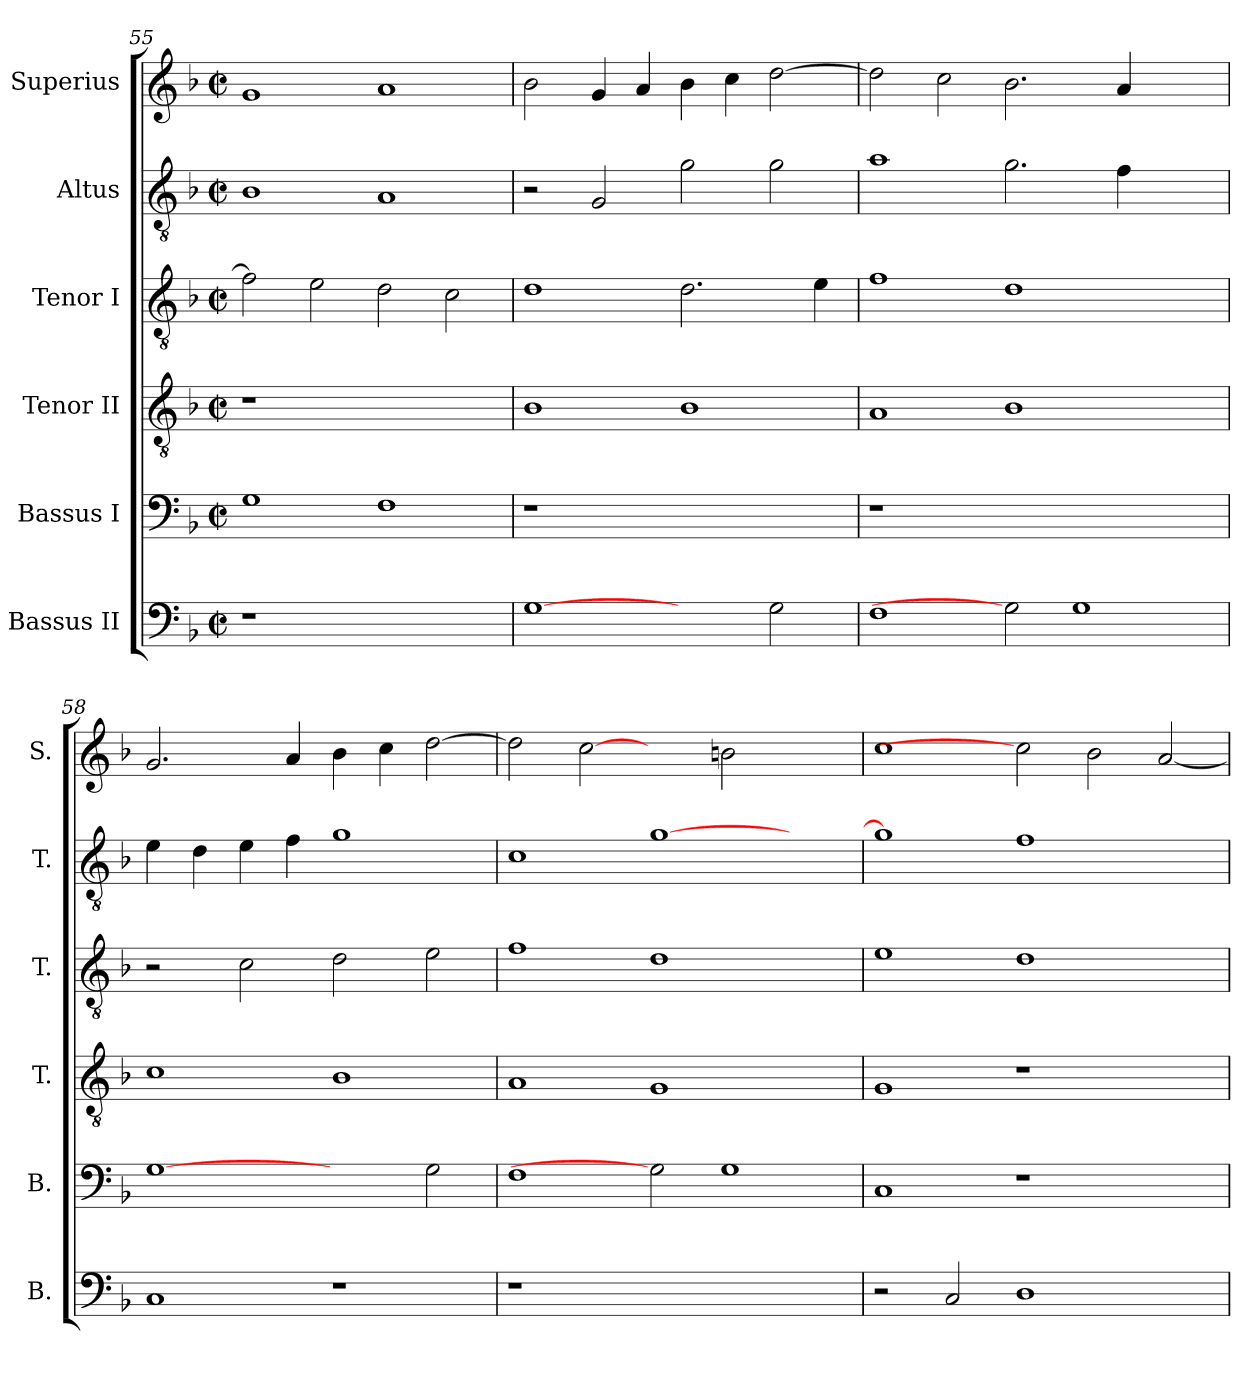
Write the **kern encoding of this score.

**kern	**kern	**kern	**kern	**kern	**kern
*part6	*part5	*part4	*part3	*part2	*part1
*staff6	*staff5	*staff4	*staff3	*staff2	*staff1
*I"Bassus II	*I"Bassus I	*I"Tenor II	*I"Tenor I	*I"Altus	*I"Superius
*I'B.	*I'B.	*I'T.	*I'T.	*I'T.	*I'S.
*clefF4	*clefF4	*clefGv2	*clefGv2	*clefGv2	*clefG2
*	*	*ITrd7c12	*ITrd7c12	*ITrd7c12	*
*k[b-]	*k[b-]	*k[b-]	*k[b-]	*k[b-]	*k[b-]
*F:	*F:	*F:	*F:	*F:	*F:
*M2/2	*M2/2	*M2/2	*M2/2	*M2/2	*M2/2
*met(c|)	*met(c|)	*met(c|)	*met(c|)	*met(c|)	*met(c|)
=55	=55	=55	=55	=55	=55
!LO:N:vis=1	!	!LO:N:vis=1	!	!	!
1r	1Gi	1r	2Fi\]	1BB-i	1gi
.	.	.	2Ei\	.	.
1ryy	1Fi	1ryy	2Di\	1AAi	1ai
.	.	.	2Ci\	.	.
=56	=56	=56	=56	=56	=56
!	!LO:N:vis=1	!	!	!	!
[1Gi	1r	1BB-i	1Di	2r	2b-i\
.	.	.	.	2GGi/	4gi/
.	.	.	.	.	4ai/
2ryy	1ryy	1BB-i	2.Di\	2Gi\	4b-i\
.	.	.	.	.	4cci\
2Gi\	.	.	.	2Gi\	[>2ddi\
.	.	.	4Ei\	.	.
=57	=57	=57	=57	=57	=57
!	!LO:N:vis=1	!	!	!	!
1Fi	1r	1AAi	1Fi	1Ai	2ddi\]
.	.	.	.	.	2cci\
2Gi]	1.ryy	1BB-i	1Di	2.Gi\	2.b-i\
1Gi	.	.	.	.	.
.	.	.	.	4Fi\	4ai/
.	.	2ryy	2ryy	2ryy	2ryy
=58	=58	=58	=58	=58	=58
1Ci	[1Gi	1Ci	2r	4Ei\	2.gi/
.	.	.	.	4Di\	.
.	.	.	2Ci\	4Ei\	.
.	.	.	.	4Fi\	4ai/
1r	2ryy	1BB-i	2Di\	1Gi	4b-i\
.	.	.	.	.	4cci\
.	2Gi\	.	2Ei\	.	[>2ddi\
!!LO:PB:g=z
=59	=59	=59	=59	=59	=59
!LO:N:vis=1	!	!	!	!	!
1r	1Fi	1AAi	1Fi	1Ci	2ddi\]
.	.	.	.	.	[2cci
1.ryy	2Gi]	1GGi	1Di	[>1Gi	2ryy
.	1Gi	.	.	.	2bni\
.	.	2ryy	2ryy	2ryy	2ryy
=60	=60	=60	=60	=60	=60
2r	1Ci	1GGi	1Ei	1Gi]	1cci
2Ci/	.	.	.	.	.
1Di	1r	1r	1Di	1Fi	2cci]
.	.	.	.	.	2b-i\
2ryy	2ryy	2ryy	2ryy	2ryy	[<2ai/
=	=	=	=	=	=
*-	*-	*-	*-	*-	*-
